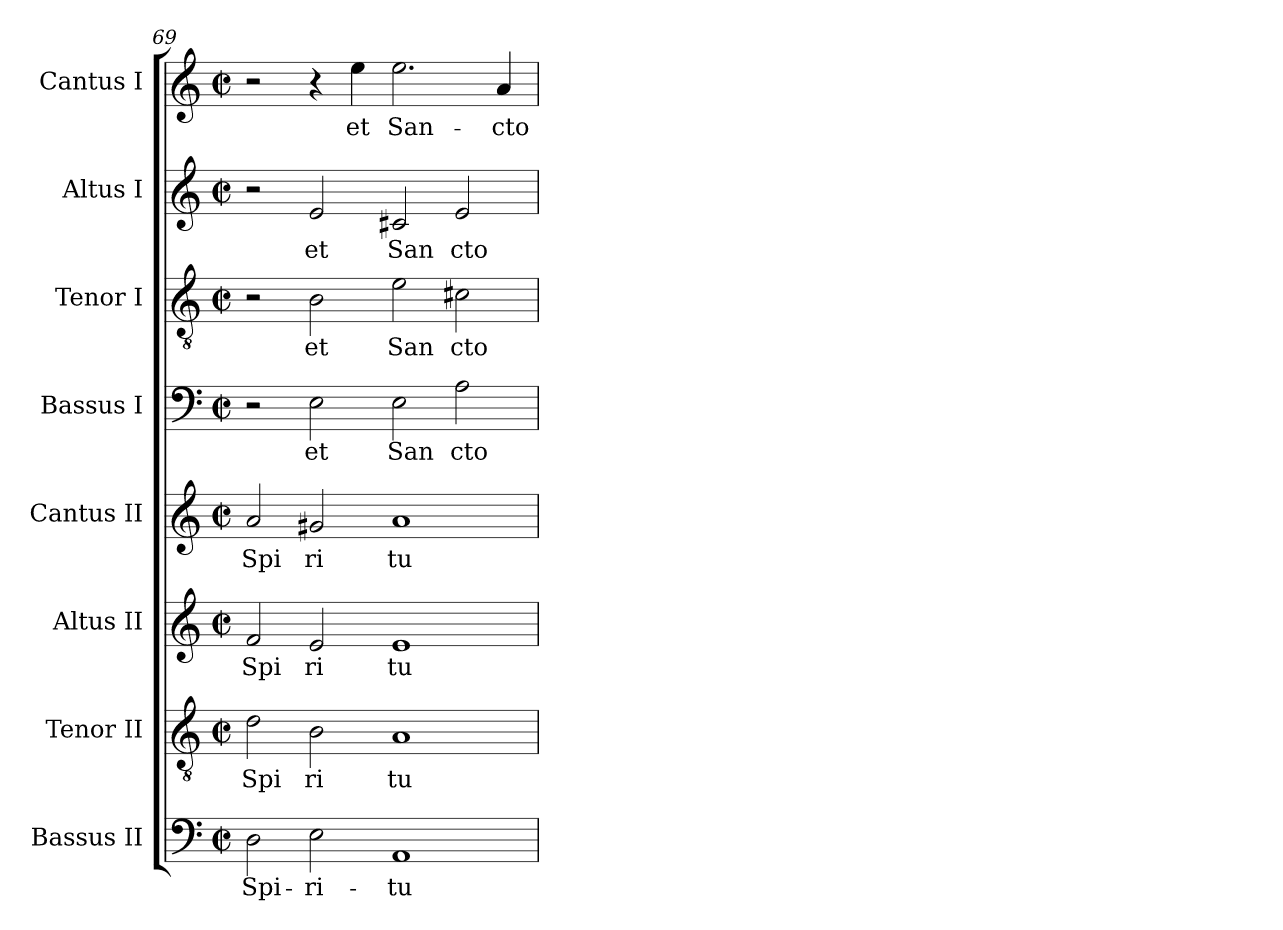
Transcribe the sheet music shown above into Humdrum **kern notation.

**kern	**text	**kern	**text	**kern	**text	**kern	**text	**kern	**text	**kern	**text	**kern	**text	**kern	**text
*part8	*part8	*part7	*part7	*part6	*part6	*part5	*part5	*part4	*part4	*part3	*part3	*part2	*part2	*part1	*part1
*staff8	*staff8	*staff7	*staff7	*staff6	*staff6	*staff5	*staff5	*staff4	*staff4	*staff3	*staff3	*staff2	*staff2	*staff1	*staff1
*I"Bassus II	*	*I"Tenor II	*	*I"Altus II	*	*I"Cantus II	*	*I"Bassus I	*	*I"Tenor I	*	*I"Altus I	*	*I"Cantus I	*
*clefF4	*	*clefGv2	*	*clefG2	*	*clefG2	*	*clefF4	*	*clefGv2	*	*clefG2	*	*clefG2	*
*M2/2	*	*M2/2	*	*M2/2	*	*M2/2	*	*M2/2	*	*M2/2	*	*M2/2	*	*M2/2	*
*met(c|)	*	*met(c|)	*	*met(c|)	*	*met(c|)	*	*met(c|)	*	*met(c|)	*	*met(c|)	*	*met(c|)	*
=69	=69	=69	=69	=69	=69	=69	=69	=69	=69	=69	=69	=69	=69	=69	=69
!	!LO:LY:b:cj	!	!LO:LY:b:cj	!	!LO:LY:b:cj	!	!LO:LY:b:cj	!	!	!	!	!	!	!	!
2D\	Spi-	2d\	Spi	2f/	Spi	2a/	Spi	2r	.	2r	.	2r	.	2r	.
!	!LO:LY:b:cj	!	!LO:LY:b:cj	!	!LO:LY:b:cj	!	!LO:LY:b:cj	!	!LO:LY:b:cj	!	!LO:LY:b:cj	!	!LO:LY:b:cj	!	!
2E\	-ri-	2B\	ri	2e/	ri	2g#X/	ri	2E\	et	2B\	et	2e/	et	4r	.
!	!	!	!	!	!	!	!	!	!	!	!	!	!	!	!LO:LY:b:cj
.	.	.	.	.	.	.	.	.	.	.	.	.	.	4ee\	et
!	!LO:LY:b:cj	!	!LO:LY:b:cj	!	!LO:LY:b:cj	!	!LO:LY:b:cj	!	!LO:LY:b:cj	!	!LO:LY:b:cj	!	!LO:LY:b:cj	!	!LO:LY:b:cj
1AA	-tu	1A	tu	1e	tu	1a	tu	2E\	San	2e\	San	2c#X/	San	2.ee\	San-
!	!	!	!	!	!	!	!	!	!LO:LY:b:cj	!	!LO:LY:b:cj	!	!LO:LY:b:cj	!	!
.	.	.	.	.	.	.	.	2A\	cto	2c#X\	cto	2e/	cto	.	.
!	!	!	!	!	!	!	!	!	!	!	!	!	!	!	!LO:LY:b:cj
.	.	.	.	.	.	.	.	.	.	.	.	.	.	4a/	-cto
=	=	=	=	=	=	=	=	=	=	=	=	=	=	=	=
*-	*-	*-	*-	*-	*-	*-	*-	*-	*-	*-	*-	*-	*-	*-	*-
